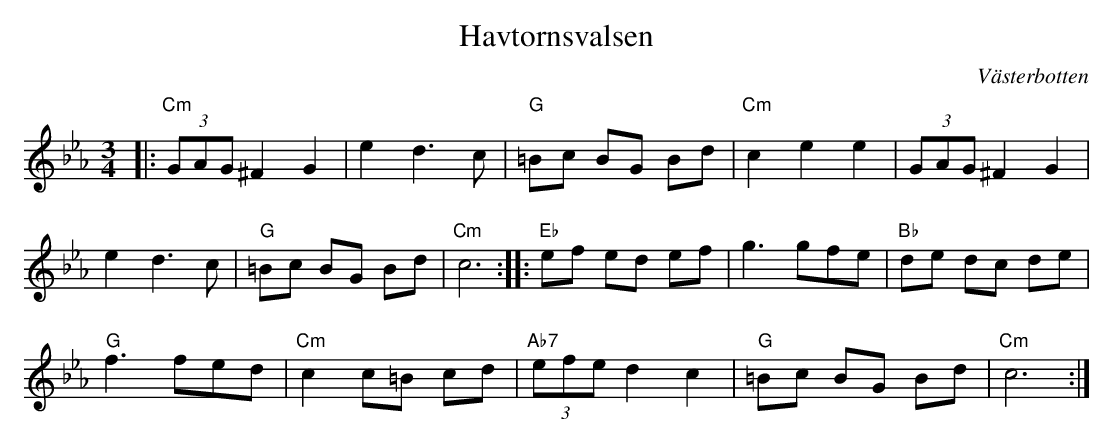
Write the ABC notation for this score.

X:1
T:Havtornsvalsen
O:Västerbotten
M:3/4
L:1/8
K:Cm
|:"Cm"(3GAG ^F2 G2|e2 d3 c|"G"=Bc BG Bd|"Cm"c2e2e2|(3GAG ^F2 G2|
e2 d3 c|"G"=Bc BG Bd|"Cm"c6:||:"Eb"ef ed ef|g3 gfe|"Bb"de dc de|
"G"f3 fed|"Cm"c2 c=B cd|"Ab7"(3efe d2 c2|"G"=Bc BG Bd|"Cm"c6:|
